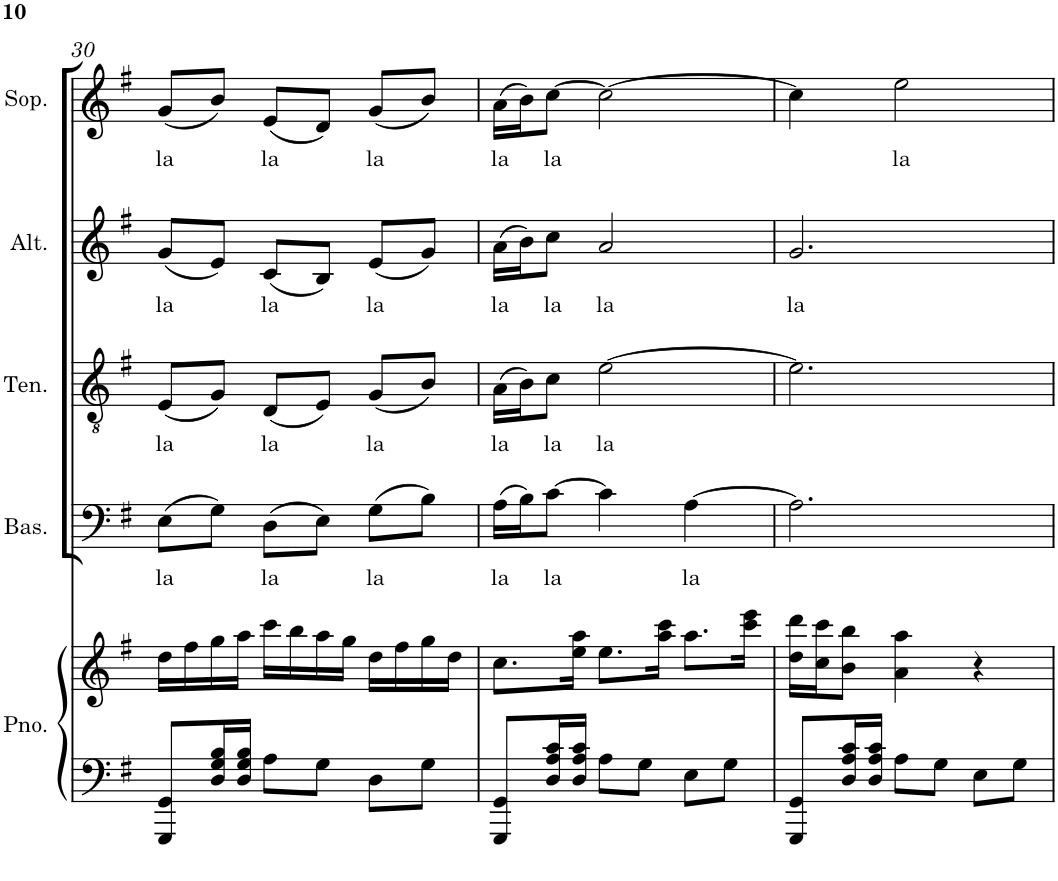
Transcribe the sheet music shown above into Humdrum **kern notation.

**kern	**kern	**kern	**text	**kern	**text	**kern	**text	**kern	**text
*part5	*part5	*part4	*part4	*part3	*part3	*part2	*part2	*part1	*part1
*staff6	*staff5	*staff4	*staff4	*staff3	*staff3	*staff2	*staff2	*staff1	*staff1
*I"Piano	*	*I"Bass	*	*I"Tenor	*	*I"Alto	*	*I"Soprano	*
*I'Pno.	*	*I'Bas.	*	*I'Ten.	*	*I'Alt.	*	*I'Sop.	*
!!LO:PB:g=z
*clefF4	*clefG2	*clefF4	*	*clefGv2	*	*clefG2	*	*clefG2	*
*k[f#]	*k[f#]	*k[f#]	*	*k[f#]	*	*k[f#]	*	*k[f#]	*
*G:	*G:	*G:	*	*G:	*	*G:	*	*G:	*
*M3/4	*M3/4	*M3/4	*	*M3/4	*	*M3/4	*	*M3/4	*
=30	=30	=30	=30	=30	=30	=30	=30	=30	=30
!	!	!	!LO:LY:b	!	!LO:LY:b	!	!LO:LY:b	!	!LO:LY:b
8GGG/ 8GG/L	16dd\LL	(8E\L	la	(8E/L	la	(8g/L	la	(8g/L	la
.	16ff#\	.	.	.	.	.	.	.	.
16D/ 16G/ 16B/L	16gg\	8G\J)	.	8G/J)	.	8e/J)	.	8b/J)	.
16D/ 16G/ 16B/JJ	16aa\JJ	.	.	.	.	.	.	.	.
!	!	!	!LO:LY:b	!	!LO:LY:b	!	!LO:LY:b	!	!LO:LY:b
8A\L	16ccc\LL	(8D\L	la	(8D/L	la	(8c/L	la	(8e/L	la
.	16bb\	.	.	.	.	.	.	.	.
8G\J	16aa\	8E\J)	.	8E/J)	.	8B/J)	.	8d/J)	.
.	16gg\JJ	.	.	.	.	.	.	.	.
!	!	!	!LO:LY:b	!	!LO:LY:b	!	!LO:LY:b	!	!LO:LY:b
8D\L	16dd\LL	(8G\L	la	(8G/L	la	(8e/L	la	(8g/L	la
.	16ff#\	.	.	.	.	.	.	.	.
8G\J	16gg\	8B\J)	.	8B/J)	.	8g/J)	.	8b/J)	.
.	16dd\JJ	.	.	.	.	.	.	.	.
=31	=31	=31	=31	=31	=31	=31	=31	=31	=31
!	!	!	!LO:LY:b	!	!LO:LY:b	!	!LO:LY:b	!	!LO:LY:b
8GGG/ 8GG/L	8.cc\L	(16A\LL	la	(16A\LL	la	(16a\LL	la	(16a\LL	la
.	.	16B\J)	.	16B\J)	.	16b\J)	.	16b\J)	.
!	!	!	!LO:LY:b	!	!LO:LY:b	!	!LO:LY:b	!	!LO:LY:b
16D/ 16A/ 16c/L	.	[8c\J	la	8c\J	la	8cc\J	la	[8cc\J	la
16D/ 16A/ 16c/JJ	16ee\ 16aa\Jk	.	.	.	.	.	.	.	.
!	!	!	!	!	!LO:LY:b	!	!LO:LY:b	!	!
8A\L	8.ee\L	4c\]	.	[2e\	la	2a/	la	2cc\_	.
8G\J	.	.	.	.	.	.	.	.	.
.	16aa\ 16ccc\Jk	.	.	.	.	.	.	.	.
!	!	!	!LO:LY:b	!	!	!	!	!	!
8E\L	8.aa\L	[4A\	la	.	.	.	.	.	.
8G\J	.	.	.	.	.	.	.	.	.
.	16ccc\ 16eee\Jk	.	.	.	.	.	.	.	.
=32	=32	=32	=32	=32	=32	=32	=32	=32	=32
!	!	!	!	!	!	!	!LO:LY:b	!	!
8GGG/ 8GG/L	16dd\ 16ddd\LL	2.A\]	.	2.e\]	.	2.g/	la	4cc\]	.
.	16cc\ 16ccc\J	.	.	.	.	.	.	.	.
16D/ 16A/ 16c/L	8b\ 8bb\J	.	.	.	.	.	.	.	.
16D/ 16A/ 16c/JJ	.	.	.	.	.	.	.	.	.
!	!	!	!	!	!	!	!	!	!LO:LY:b
8A\L	4a\ 4aa\	.	.	.	.	.	.	2ee\	la
8G\J	.	.	.	.	.	.	.	.	.
8E\L	4r	.	.	.	.	.	.	.	.
8G\J	.	.	.	.	.	.	.	.	.
=	=	=	=	=	=	=	=	=	=
*-	*-	*-	*-	*-	*-	*-	*-	*-	*-
